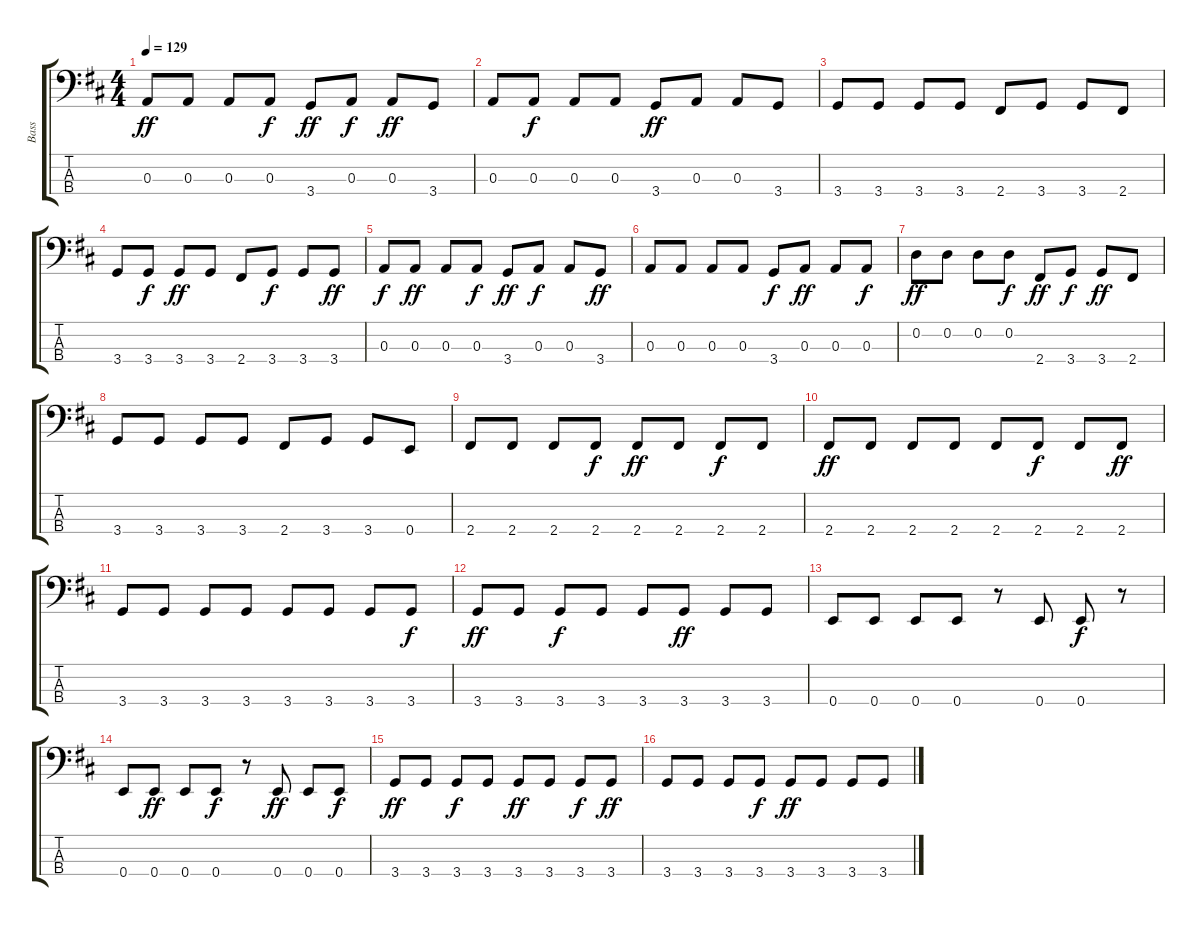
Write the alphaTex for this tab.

\track ("Bass" "Bass") {instrument electricbassfinger}
\staff {score tabs}
\tuning (G2 D2 A1 E1) {hide}
\ts (4 4)
\tempo 129
\clef f4
\ks d
0.3.8{dy ff} 0.3.8 0.3.8 0.3.8{dy f} 3.4.8{dy ff} 0.3.8{dy f} 0.3.8{dy ff} 3.4.8 |
0.3.8 0.3.8{dy f} 0.3.8 0.3.8 3.4.8{dy ff} 0.3.8 0.3.8 3.4.8 |
3.4.8 3.4.8 3.4.8 3.4.8 2.4.8 3.4.8 3.4.8 2.4.8 |
3.4.8 3.4.8{dy f} 3.4.8{dy ff} 3.4.8 2.4.8 3.4.8{dy f} 3.4.8 3.4.8{dy ff} |
0.3.8{dy f} 0.3.8{dy ff} 0.3.8 0.3.8{dy f} 3.4.8{dy ff} 0.3.8{dy f} 0.3.8 3.4.8{dy ff} |
0.3.8 0.3.8 0.3.8 0.3.8 3.4.8{dy f} 0.3.8{dy ff} 0.3.8 0.3.8{dy f} |
0.2.8{dy ff} 0.2.8 0.2.8 0.2.8{dy f} 2.4.8{dy ff} 3.4.8{dy f} 3.4.8{dy ff} 2.4.8 |
3.4.8 3.4.8 3.4.8 3.4.8 2.4.8 3.4.8 3.4.8 0.4.8 |
2.4.8 2.4.8 2.4.8 2.4.8{dy f} 2.4.8{dy ff} 2.4.8 2.4.8{dy f} 2.4.8 |
2.4.8{dy ff} 2.4.8 2.4.8 2.4.8 2.4.8 2.4.8{dy f} 2.4.8 2.4.8{dy ff} |
3.4.8 3.4.8 3.4.8 3.4.8 3.4.8 3.4.8 3.4.8 3.4.8{dy f} |
3.4.8{dy ff} 3.4.8 3.4.8{dy f} 3.4.8 3.4.8 3.4.8{dy ff} 3.4.8 3.4.8 |
0.4.8 0.4.8 0.4.8 0.4.8 r.8 0.4.8 0.4.8{dy f} r.8 |
0.4.8 0.4.8{dy ff} 0.4.8 0.4.8{dy f} r.8 0.4.8{dy ff} 0.4.8 0.4.8{dy f} |
3.4.8{dy ff} 3.4.8 3.4.8{dy f} 3.4.8 3.4.8{dy ff} 3.4.8 3.4.8{dy f} 3.4.8{dy ff} |
3.4.8 3.4.8 3.4.8 3.4.8{dy f} 3.4.8{dy ff} 3.4.8 3.4.8 3.4.8
